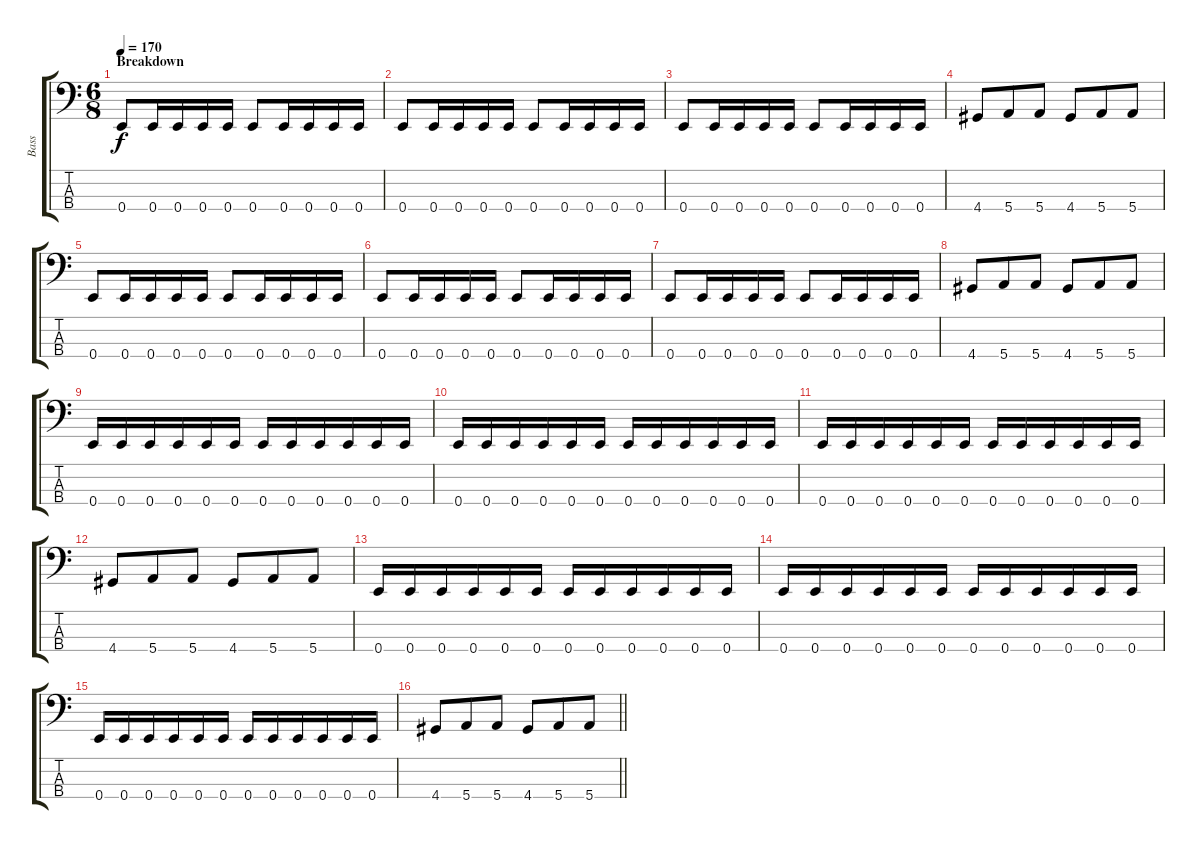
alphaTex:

\track ("Bass" "Bass") {instrument electricbasspick}
\staff {score tabs}
\tuning (G2 D2 A1 E1) {hide}
\ts (6 8)
\section ("" "Breakdown")
\tempo 170
\clef f4
\ks c
0.4.8{dy f} 0.4.16 0.4.16 0.4.16 0.4.16 0.4.8 0.4.16 0.4.16 0.4.16 0.4.16 |
0.4.8 0.4.16 0.4.16 0.4.16 0.4.16 0.4.8 0.4.16 0.4.16 0.4.16 0.4.16 |
0.4.8 0.4.16 0.4.16 0.4.16 0.4.16 0.4.8 0.4.16 0.4.16 0.4.16 0.4.16 |
4.4.8 5.4.8 5.4.8 4.4.8 5.4.8 5.4.8 |
0.4.8 0.4.16 0.4.16 0.4.16 0.4.16 0.4.8 0.4.16 0.4.16 0.4.16 0.4.16 |
0.4.8 0.4.16 0.4.16 0.4.16 0.4.16 0.4.8 0.4.16 0.4.16 0.4.16 0.4.16 |
0.4.8 0.4.16 0.4.16 0.4.16 0.4.16 0.4.8 0.4.16 0.4.16 0.4.16 0.4.16 |
4.4.8 5.4.8 5.4.8 4.4.8 5.4.8 5.4.8 |
0.4.16 0.4.16 0.4.16 0.4.16 0.4.16 0.4.16 0.4.16 0.4.16 0.4.16 0.4.16 0.4.16 0.4.16 |
0.4.16 0.4.16 0.4.16 0.4.16 0.4.16 0.4.16 0.4.16 0.4.16 0.4.16 0.4.16 0.4.16 0.4.16 |
0.4.16 0.4.16 0.4.16 0.4.16 0.4.16 0.4.16 0.4.16 0.4.16 0.4.16 0.4.16 0.4.16 0.4.16 |
4.4.8 5.4.8 5.4.8 4.4.8 5.4.8 5.4.8 |
0.4.16 0.4.16 0.4.16 0.4.16 0.4.16 0.4.16 0.4.16 0.4.16 0.4.16 0.4.16 0.4.16 0.4.16 |
0.4.16 0.4.16 0.4.16 0.4.16 0.4.16 0.4.16 0.4.16 0.4.16 0.4.16 0.4.16 0.4.16 0.4.16 |
0.4.16 0.4.16 0.4.16 0.4.16 0.4.16 0.4.16 0.4.16 0.4.16 0.4.16 0.4.16 0.4.16 0.4.16 |
\barLineRight lightlight
4.4.8 5.4.8 5.4.8 4.4.8 5.4.8 5.4.8
